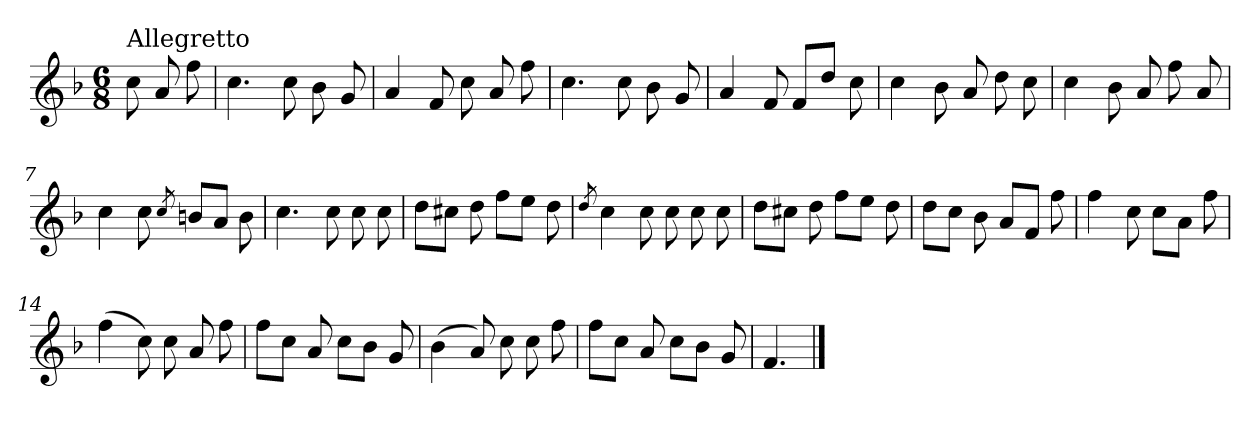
**kern
*part1
*staff1
*clefG2
*k[b-]
*F:
*M6/8
=
!LO:TX:a:t=Allegretto
8cc\
8a/
8ff\
=1
4.cc\
8cc\
8b-\
8g/
=2
4a/
8f/
8cc\
8a/
8ff\
=3
4.cc\
8cc\
8b-\
8g/
=4
4a/
8f/
8f/L
8dd/J
8cc\
=5
4cc\
8b-\
8a/
8dd\
8cc\
!!LO:LB:g=z
=6
4cc\
8b-\
8a/
8ff\
8a/
=7
4cc\
8cc\
8qcc/
8bn/L
8a/J
8b\
=8
4.cc\
8cc\
8cc\
8cc\
=9
8dd\L
8cc#X\J
8dd\
8ff\L
8ee\J
8dd\
=10
8qdd/
4cc\
8cc\
8cc\
8cc\
8cc\
=11
8dd\L
8cc#X\J
8dd\
8ff\L
8ee\J
8dd\
!!LO:LB:g=z
=12
8dd\L
8cc\J
8b-\
8a/L
8f/J
8ff\
=13
4ff\
8cc\
8cc\L
8a\J
8ff\
=14
(>4ff\
8cc\)
8cc\
8a/
8ff\
=15
8ff\L
8cc\J
8a/
8cc\L
8b-\J
8g/
=16
(>4b-\
8a/)
8cc\
8cc\
8ff\
=17
8ff\L
8cc\J
8a/
8cc\L
8b-\J
8g/
=18
4.f/
==
*-
